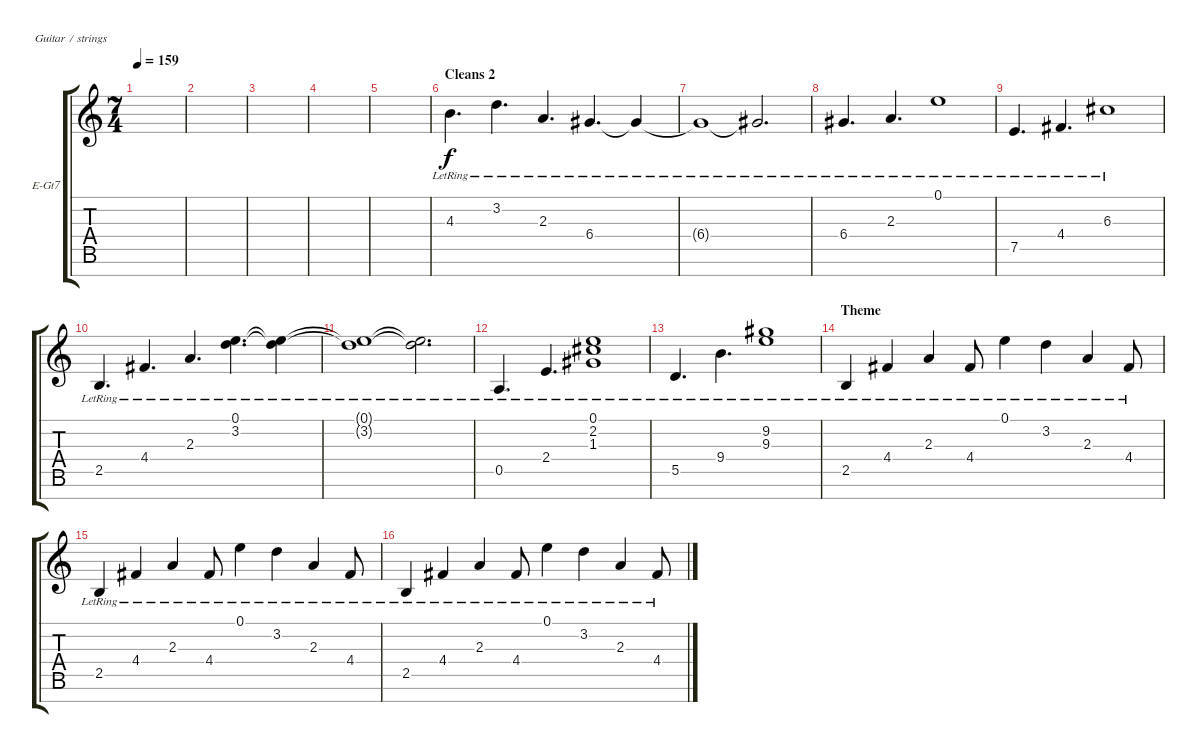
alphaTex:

\bracketExtendMode groupsimilarinstruments
\firstSystemTrackNameOrientation horizontal
\otherSystemsTrackNameOrientation horizontal
\track ("Cleans" "E-Gt7") {instrument electricguitarclean}
\staff {score tabs}
\tuning (E4 B3 G3 D3 A2 E2 B1)
\ts (7 4)
\tempo 159
\clef g2
\ks c
|
|
|
|
|
\section ("" "Cleans 2")
4.3{lr}.4{d} 3.2{lr}.4{d} 2.3{lr}.4{d} 6.4{lr}.4{d} 6.4{lr t}.4 |
6.4{lr t}.1 6.4{lr t}.2{d} |
6.4{lr}.4{d} 2.3{lr}.4{d} 0.1{lr}.1 |
7.5{lr}.4{d} 4.4{lr}.4{d} 6.3{lr}.1 |
2.5{lr}.4{d} 4.4{lr}.4{d} 2.3{lr}.4{d} (3.2{lr} 0.1{lr}).4{d} (0.1{lr t} 3.2{lr t}).4 |
(3.2{lr t} 0.1{lr t}).1 (0.1{lr t} 3.2{lr t}).2{d} |
0.5{lr}.4{d} 2.4{lr}.4{d} (1.3{lr} 2.2{lr} 0.1{lr}).1 |
5.5{lr}.4{d} 9.4{lr}.4{d} (9.3{lr} 9.2).1 |
\section ("" "Theme")
2.5{lr}.4 4.4{lr}.4 2.3{lr}.4 4.4{lr}.8 0.1{lr}.4 3.2{lr}.4 2.3{lr}.4 4.4{lr}.8 |
2.5{lr}.4 4.4{lr}.4 2.3{lr}.4 4.4{lr}.8 0.1{lr}.4 3.2{lr}.4 2.3{lr}.4 4.4{lr}.8 |
2.5{lr}.4 4.4{lr}.4 2.3{lr}.4 4.4{lr}.8 0.1{lr}.4 3.2{lr}.4 2.3{lr}.4 4.4{lr}.8
